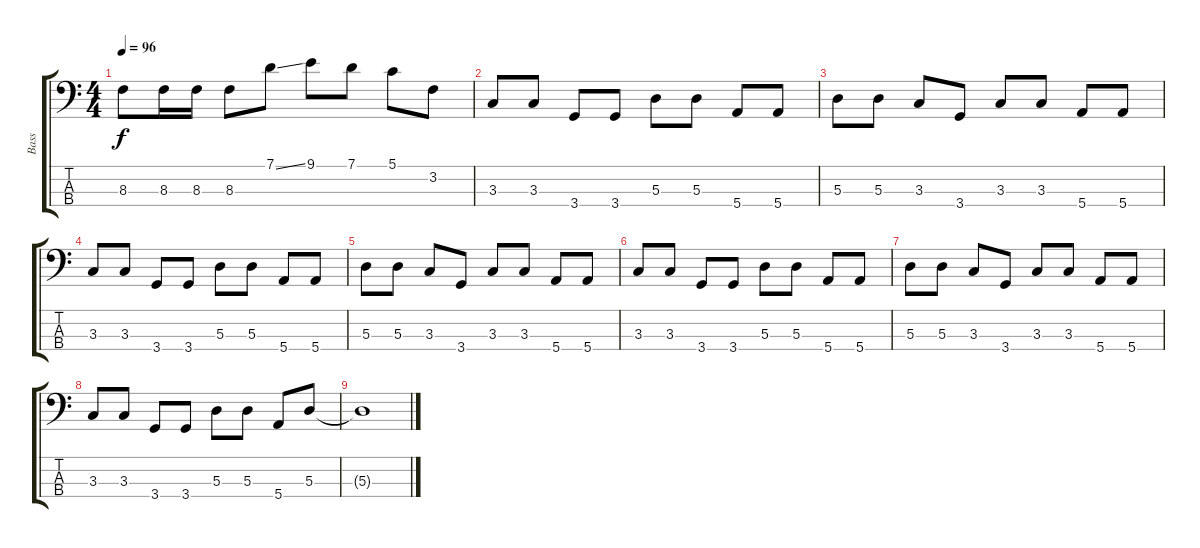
\track ("Bass" "Bass") {instrument electricbassfinger}
\staff {score tabs}
\tuning (G2 D2 A1 E1) {hide}
\ts (4 4)
\tempo 96
\clef f4
\ks c
8.3.8{dy f} 8.3.16 8.3.16 8.3.8 7.1{ss}.8 9.1.8 7.1.8 5.1.8 3.2.8 |
3.3.8 3.3.8 3.4.8 3.4.8 5.3.8 5.3.8 5.4.8 5.4.8 |
5.3.8 5.3.8 3.3.8 3.4.8 3.3.8 3.3.8 5.4.8 5.4.8 |
3.3.8 3.3.8 3.4.8 3.4.8 5.3.8 5.3.8 5.4.8 5.4.8 |
5.3.8 5.3.8 3.3.8 3.4.8 3.3.8 3.3.8 5.4.8 5.4.8 |
3.3.8 3.3.8 3.4.8 3.4.8 5.3.8 5.3.8 5.4.8 5.4.8 |
5.3.8 5.3.8 3.3.8 3.4.8 3.3.8 3.3.8 5.4.8 5.4.8 |
3.3.8 3.3.8 3.4.8 3.4.8 5.3.8 5.3.8 5.4.8 5.3.8 |
5.3{t}.1
